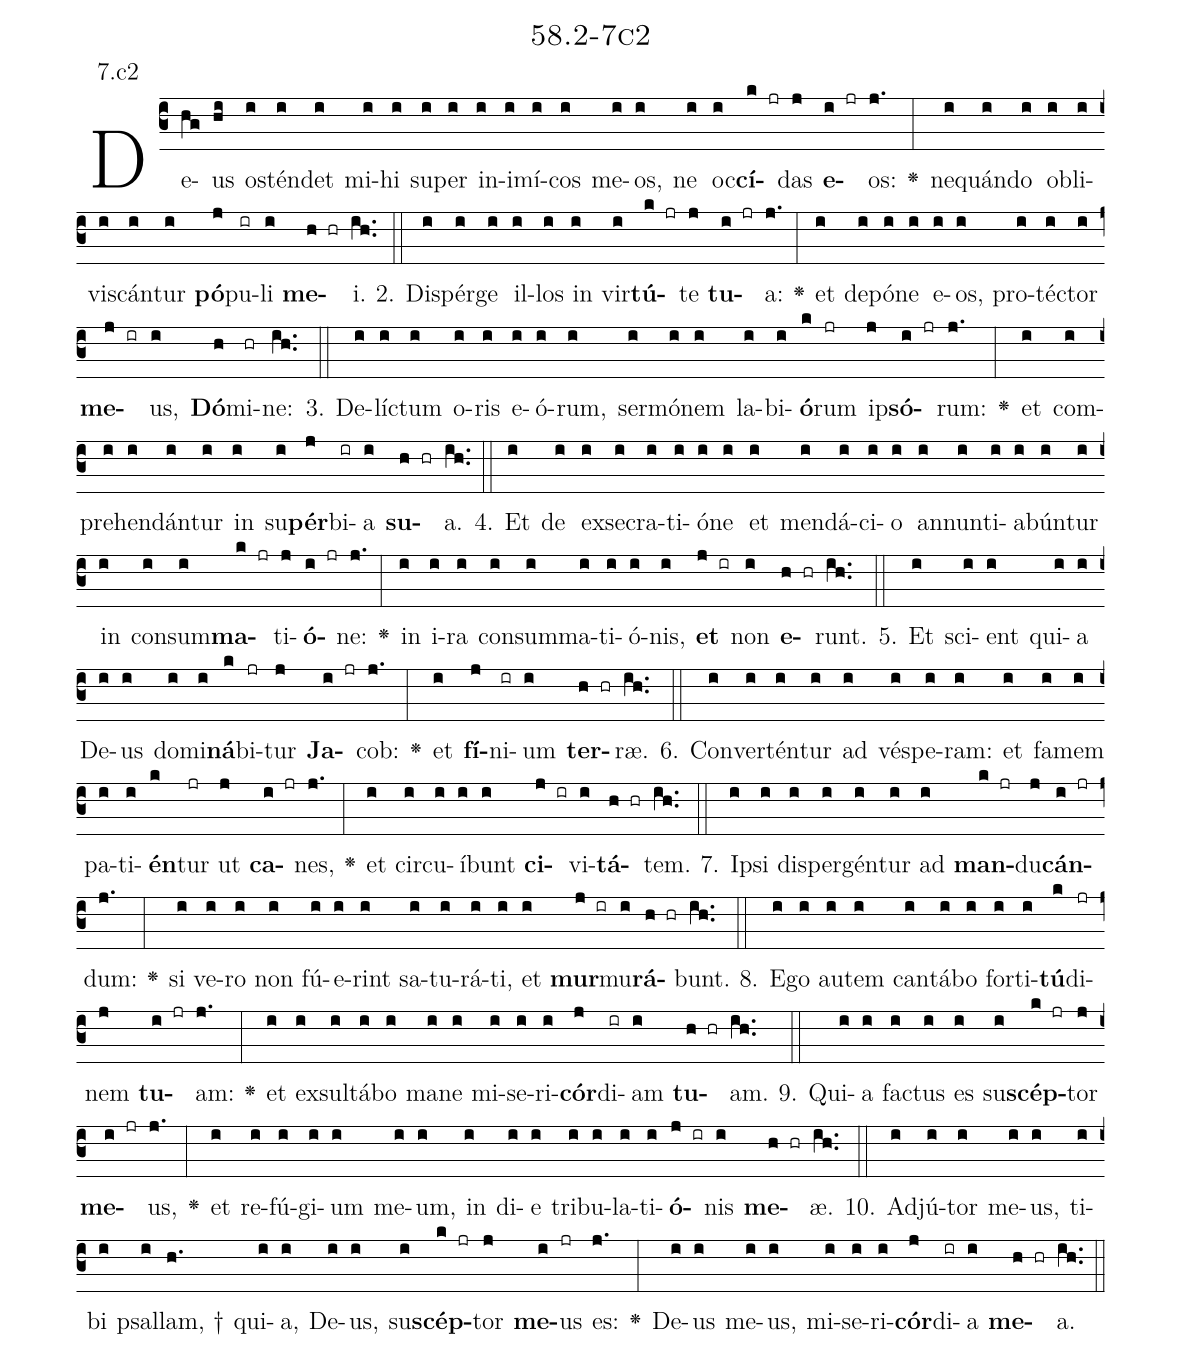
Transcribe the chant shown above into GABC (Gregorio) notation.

name: 58.2-7c2;
annotation: 7.c2;
%%
(c3)De(hg)us(hi) os(i)tén(i)det(i) mi(i)hi(i) su(i)per(i) in(i)i(i)mí(i)cos(i) me(i)os,(i) ne(i) oc(i)<b>cí</b>(k jr)das(j) <b>e</b>(i jr)os:(j.) <v>\greheightstar</v>(:) ne(i)quán(i)do(i) ob(i)li(i)vis(i)cán(i)tur(i) <b>pó</b>(j)pu(ir)li(i) <b>me</b>(h hr)i.(ih..) (::)
2. Di(i)spér(i)ge(i) il(i)los(i) in(i) vir(i)<b>tú</b>(k jr)te(j) <b>tu</b>(i jr)a:(j.) <v>\greheightstar</v>(:) et(i) de(i)pó(i)ne(i) e(i)os,(i) pro(i)téc(i)tor(i) <b>me</b>(j ir)us,(i) <b>Dó</b>(h)mi(hr)ne:(ih..) (::)
3. De(i)líc(i)tum(i) o(i)ris(i) e(i)ó(i)rum,(i) ser(i)mó(i)nem(i) la(i)bi(i)<b>ó</b>(k)rum(jr) ip(j)<b>só</b>(i jr)rum:(j.) <v>\greheightstar</v>(:) et(i) com(i)pre(i)hen(i)dán(i)tur(i) in(i) su(i)<b>pér</b>(j)bi(ir)a(i) <b>su</b>(h hr)a.(ih..) (::)
4. Et(i) de(i) ex(i)se(i)cra(i)ti(i)ó(i)ne(i) et(i) men(i)dá(i)ci(i)o(i) an(i)nun(i)ti(i)a(i)bún(i)tur(i) in(i) con(i)sum(i)<b>ma</b>(k jr)ti(j)<b>ó</b>(i jr)ne:(j.) <v>\greheightstar</v>(:) in(i) i(i)ra(i) con(i)sum(i)ma(i)ti(i)ó(i)nis,(i) <b>et</b>(j ir) non(i) <b>e</b>(h hr)runt.(ih..) (::)
5. Et(i) sci(i)ent(i) qui(i)a(i) De(i)us(i) do(i)mi(i)<b>ná</b>(k)bi(jr)tur(j) <b>Ja</b>(i jr)cob:(j.) <v>\greheightstar</v>(:) et(i) <b>fí</b>(j)ni(ir)um(i) <b>ter</b>(h hr)ræ.(ih..) (::)
6. Con(i)ver(i)tén(i)tur(i) ad(i) vés(i)pe(i)ram:(i) et(i) fa(i)mem(i) pa(i)ti(i)<b>én</b>(k)tur(jr) ut(j) <b>ca</b>(i jr)nes,(j.) <v>\greheightstar</v>(:) et(i) cir(i)cu(i)í(i)bunt(i) <b>ci</b>(j ir)vi(i)<b>tá</b>(h hr)tem.(ih..) (::)
7. Ip(i)si(i) di(i)sper(i)gén(i)tur(i) ad(i) <b>man</b>(k jr)du(j)<b>cán</b>(i jr)dum:(j.) <v>\greheightstar</v>(:) si(i) ve(i)ro(i) non(i) fú(i)e(i)rint(i) sa(i)tu(i)rá(i)ti,(i) et(i) <b>mur</b>(j ir)mu(i)<b>rá</b>(h hr)bunt.(ih..) (::)
8. E(i)go(i) au(i)tem(i) can(i)tá(i)bo(i) for(i)ti(i)<b>tú</b>(k)di(jr)nem(j) <b>tu</b>(i jr)am:(j.) <v>\greheightstar</v>(:) et(i) ex(i)sul(i)tá(i)bo(i) ma(i)ne(i) mi(i)se(i)ri(i)<b>cór</b>(j)di(ir)am(i) <b>tu</b>(h hr)am.(ih..) (::)
9. Qui(i)a(i) fac(i)tus(i) es(i) su(i)<b>scép</b>(k jr)tor(j) <b>me</b>(i jr)us,(j.) <v>\greheightstar</v>(:) et(i) re(i)fú(i)gi(i)um(i) me(i)um,(i) in(i) di(i)e(i) tri(i)bu(i)la(i)ti(i)<b>ó</b>(j ir)nis(i) <b>me</b>(h hr)æ.(ih..) (::)
10. Ad(i)jú(i)tor(i) me(i)us,(i) ti(i)bi(i) psal(i)lam, †(h.) qui(i)a,(i) De(i)us,(i) su(i)<b>scép</b>(k jr)tor(j) <b>me</b>(i)us(jr) es:(j.) <v>\greheightstar</v>(:) De(i)us(i) me(i)us,(i) mi(i)se(i)ri(i)<b>cór</b>(j)di(ir)a(i) <b>me</b>(h hr)a.(ih..) (::)
